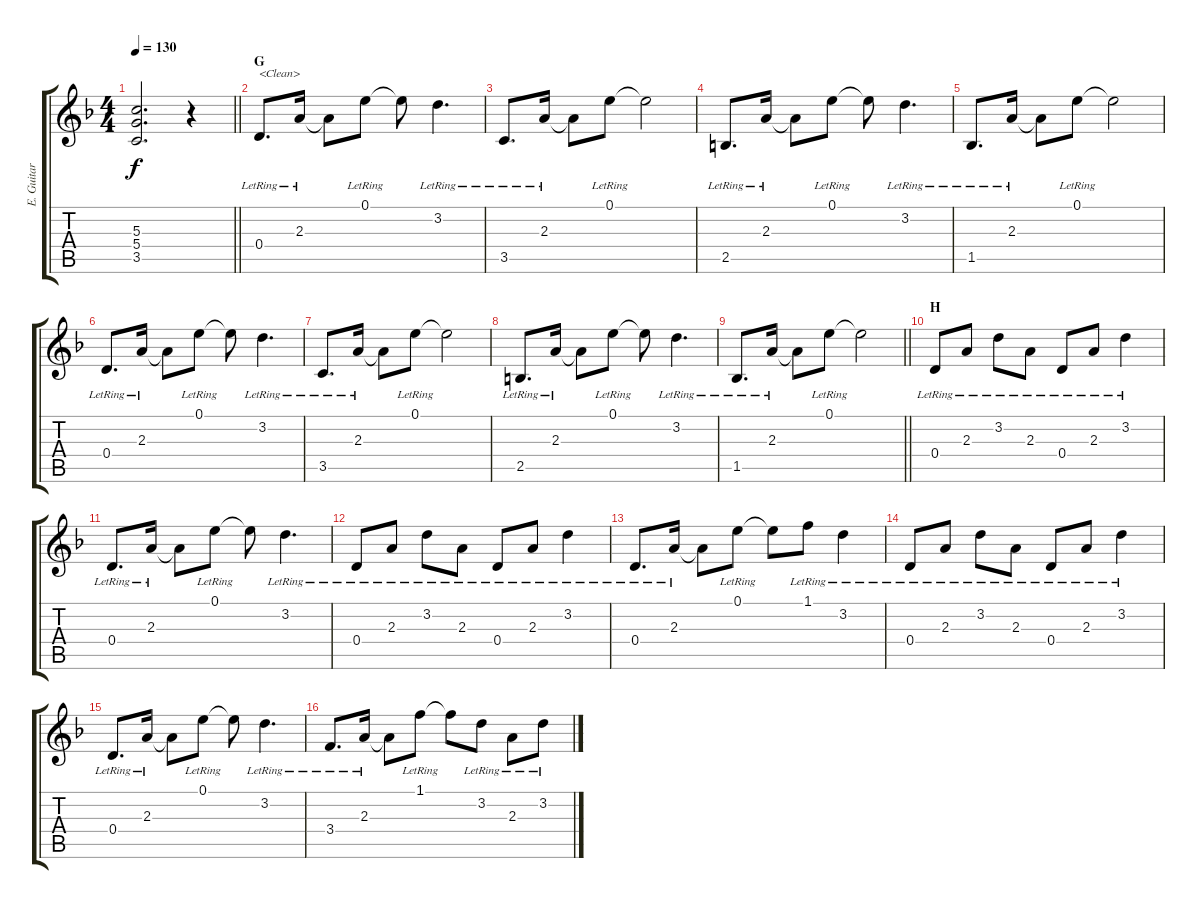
\track ("E. Guitar I" "E. Guitar ") {instrument overdrivenguitar}
\staff {score tabs}
\tuning (E4 B3 G3 D3 A2 E2) {hide}
\ts (4 4)
\tempo 130
\clef g2
\barLineRight lightlight
\ks f
(5.3{t} 5.4{t} 3.5{t}).2{d dy f} r.4 |
\section ("" "G")
0.4{lr}.8{d txt "<Clean>" instrument electricguitarclean} 2.3{lr}.16 2.3{t}.8 0.1{lr}.8 0.1{t}.8 3.2{lr}.4{d} |
3.5{lr}.8{d} 2.3{lr}.16 2.3{t}.8 0.1{lr}.8 0.1{t}.2 |
2.5{lr}.8{d} 2.3{lr}.16 2.3{t}.8 0.1{lr}.8 0.1{t}.8 3.2{lr}.4{d} |
1.5{lr}.8{d} 2.3{lr}.16 2.3{t}.8 0.1{lr}.8 0.1{t}.2 |
0.4{lr}.8{d} 2.3{lr}.16 2.3{t}.8 0.1{lr}.8 0.1{t}.8 3.2{lr}.4{d} |
3.5{lr}.8{d} 2.3{lr}.16 2.3{t}.8 0.1{lr}.8 0.1{t}.2 |
2.5{lr}.8{d} 2.3{lr}.16 2.3{t}.8 0.1{lr}.8 0.1{t}.8 3.2{lr}.4{d} |
\barLineRight lightlight
1.5{lr}.8{d} 2.3{lr}.16 2.3{t}.8 0.1{lr}.8 0.1{t}.2 |
\section ("" "H")
0.4{lr}.8 2.3{lr}.8 3.2{lr}.8 2.3{lr}.8 0.4{lr}.8 2.3{lr}.8 3.2{lr}.4 |
0.4{lr}.8{d} 2.3{lr}.16 2.3{t}.8 0.1{lr}.8 0.1{t}.8 3.2{lr}.4{d} |
0.4{lr}.8 2.3{lr}.8 3.2{lr}.8 2.3{lr}.8 0.4{lr}.8 2.3{lr}.8 3.2{lr}.4 |
0.4{lr}.8{d} 2.3{lr}.16 2.3{t}.8 0.1{lr}.8 0.1{t}.8 1.1{lr}.8 3.2{lr}.4 |
0.4{lr}.8 2.3{lr}.8 3.2{lr}.8 2.3{lr}.8 0.4{lr}.8 2.3{lr}.8 3.2{lr}.4 |
0.4{lr}.8{d} 2.3{lr}.16 2.3{t}.8 0.1{lr}.8 0.1{t}.8 3.2{lr}.4{d} |
3.4{lr}.8{d} 2.3{lr}.16 2.3{t}.8 1.1{lr}.8 1.1{t}.8 3.2{lr}.8 2.3{lr}.8 3.2{lr}.8
